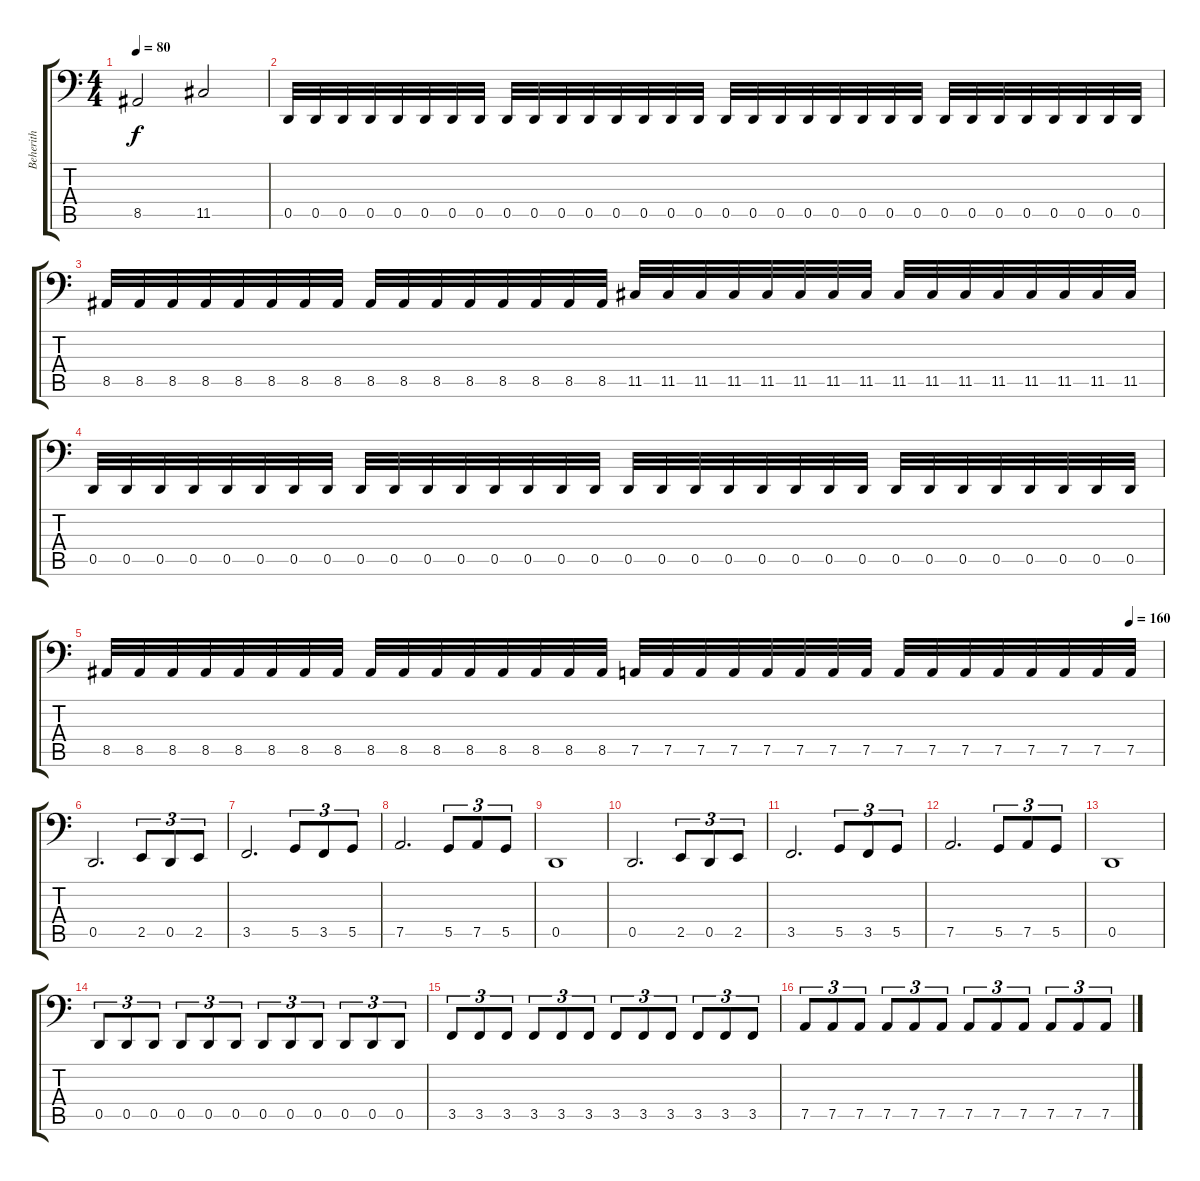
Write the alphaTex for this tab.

\track ("Beherith " "Beherith ") {instrument electricbasspick}
\staff {score tabs}
\tuning (C3 G2 D2 A1 D1 B0) {hide}
\ts (4 4)
\tempo 80
\clef f4
\ks c
8.5.2{dy f} 11.5.2 |
0.5.32 0.5.32 0.5.32 0.5.32 0.5.32 0.5.32 0.5.32 0.5.32 0.5.32 0.5.32 0.5.32 0.5.32 0.5.32 0.5.32 0.5.32 0.5.32 0.5.32 0.5.32 0.5.32 0.5.32 0.5.32 0.5.32 0.5.32 0.5.32 0.5.32 0.5.32 0.5.32 0.5.32 0.5.32 0.5.32 0.5.32 0.5.32 |
8.5.32 8.5.32 8.5.32 8.5.32 8.5.32 8.5.32 8.5.32 8.5.32 8.5.32 8.5.32 8.5.32 8.5.32 8.5.32 8.5.32 8.5.32 8.5.32 11.5.32 11.5.32 11.5.32 11.5.32 11.5.32 11.5.32 11.5.32 11.5.32 11.5.32 11.5.32 11.5.32 11.5.32 11.5.32 11.5.32 11.5.32 11.5.32 |
0.5.32 0.5.32 0.5.32 0.5.32 0.5.32 0.5.32 0.5.32 0.5.32 0.5.32 0.5.32 0.5.32 0.5.32 0.5.32 0.5.32 0.5.32 0.5.32 0.5.32 0.5.32 0.5.32 0.5.32 0.5.32 0.5.32 0.5.32 0.5.32 0.5.32 0.5.32 0.5.32 0.5.32 0.5.32 0.5.32 0.5.32 0.5.32 |
\tempo (160 0.96875)
8.5.32 8.5.32 8.5.32 8.5.32 8.5.32 8.5.32 8.5.32 8.5.32 8.5.32 8.5.32 8.5.32 8.5.32 8.5.32 8.5.32 8.5.32 8.5.32 7.5.32 7.5.32 7.5.32 7.5.32 7.5.32 7.5.32 7.5.32 7.5.32 7.5.32 7.5.32 7.5.32 7.5.32 7.5.32 7.5.32 7.5.32 7.5.32 |
0.5.2{d} 2.5.8{tu (3 2)} 0.5.8{tu (3 2)} 2.5.8{tu (3 2)} |
3.5.2{d} 5.5.8{tu (3 2)} 3.5.8{tu (3 2)} 5.5.8{tu (3 2)} |
7.5.2{d} 5.5.8{tu (3 2)} 7.5.8{tu (3 2)} 5.5.8{tu (3 2)} |
0.5.1 |
0.5.2{d} 2.5.8{tu (3 2)} 0.5.8{tu (3 2)} 2.5.8{tu (3 2)} |
3.5.2{d} 5.5.8{tu (3 2)} 3.5.8{tu (3 2)} 5.5.8{tu (3 2)} |
7.5.2{d} 5.5.8{tu (3 2)} 7.5.8{tu (3 2)} 5.5.8{tu (3 2)} |
0.5.1 |
0.5.8{tu (3 2)} 0.5.8{tu (3 2)} 0.5.8{tu (3 2)} 0.5.8{tu (3 2)} 0.5.8{tu (3 2)} 0.5.8{tu (3 2)} 0.5.8{tu (3 2)} 0.5.8{tu (3 2)} 0.5.8{tu (3 2)} 0.5.8{tu (3 2)} 0.5.8{tu (3 2)} 0.5.8{tu (3 2)} |
3.5.8{tu (3 2)} 3.5.8{tu (3 2)} 3.5.8{tu (3 2)} 3.5.8{tu (3 2)} 3.5.8{tu (3 2)} 3.5.8{tu (3 2)} 3.5.8{tu (3 2)} 3.5.8{tu (3 2)} 3.5.8{tu (3 2)} 3.5.8{tu (3 2)} 3.5.8{tu (3 2)} 3.5.8{tu (3 2)} |
7.5.8{tu (3 2)} 7.5.8{tu (3 2)} 7.5.8{tu (3 2)} 7.5.8{tu (3 2)} 7.5.8{tu (3 2)} 7.5.8{tu (3 2)} 7.5.8{tu (3 2)} 7.5.8{tu (3 2)} 7.5.8{tu (3 2)} 7.5.8{tu (3 2)} 7.5.8{tu (3 2)} 7.5.8{tu (3 2)}
